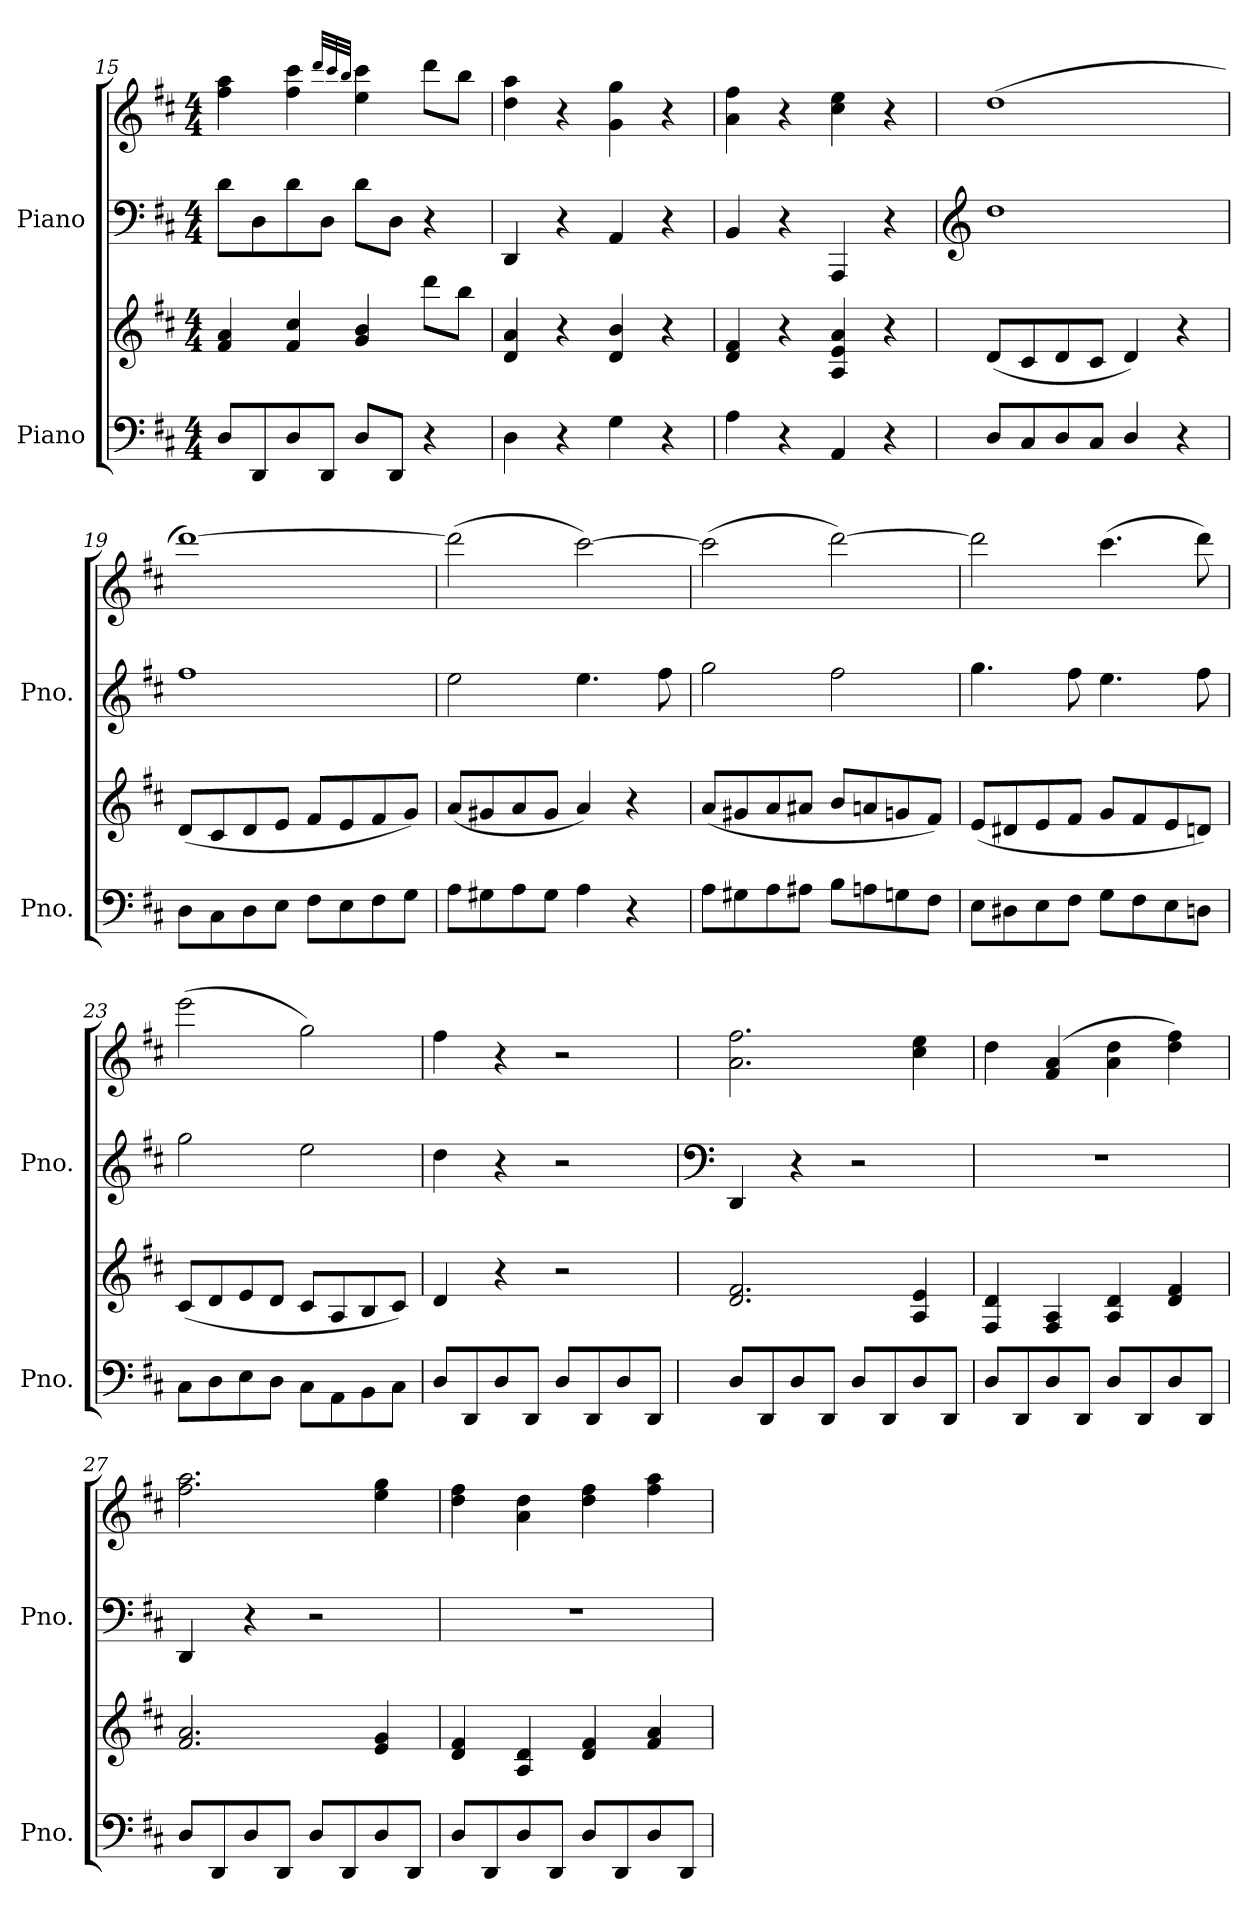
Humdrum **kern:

**kern	**kern	**dynam	**kern	**kern	**dynam
*part2	*part2	*part2	*part1	*part1	*part1
*staff4	*staff3	*staff3/4	*staff2	*staff1	*staff1/2
*I"Piano	*	*	*I"Piano	*	*
*I'Pno.	*	*	*I'Pno.	*	*
!!LO:LB:g=z
*clefF4	*clefG2	*	*clefF4	*clefG2	*
*k[f#c#]	*k[f#c#]	*	*k[f#c#]	*k[f#c#]	*
*M4/4	*M4/4	*	*M4/4	*M4/4	*
=15	=15	=15	=15	=15	=15
8D/L	4f#/ 4a/	.	8d\L	4ff#\ 4aa\	.
8DD/	.	.	8D\	.	.
8D/	4f#/ 4cc#/	.	8d\	4ff#\ 4ccc#\	.
8DD/J	.	.	8D\J	.	.
.	.	.	.	32qddd/LLL	.
.	.	.	.	32qccc#/	.
.	.	.	.	32qbb/JJJ	.
8D/L	4g/ 4b/	.	8d\L	4ee\ 4ccc#\	.
8DD/J	.	.	8D\J	.	.
4r	8ddd\L	.	4r	8ddd\L	.
.	8bb\J	.	.	8bb\J	.
=16	=16	=16	=16	=16	=16
4D\	4d/ 4a/	.	4DD/	4dd\ 4aa\	.
4r	4r	.	4r	4r	.
4G\	4d/ 4b/	.	4AA/	4g\ 4gg\	.
4r	4r	.	4r	4r	.
=17	=17	=17	=17	=17	=17
4A\	4d/ 4f#/	.	4BB/	4a\ 4ff#\	.
4r	4r	.	4r	4r	.
4AA/	4A/ 4e/ 4a/	.	4AAA/	4cc#\ 4ee\	.
4r	4r	.	4r	4r	.
=18	=18	=18	=18	=18	=18
*	*	*	*clefG2	*	*
!	!	!LO:DY:b=2	!	!	!
!	!	!LO:DY:n=1:b	!	!	!LO:DY:b=2
!	!	!	!	!	!LO:DY:n=1:b
8D/L	(<8d/L	mp mp	1dd	(>1dd	mp mp
8C#/	8c#/	.	.	.	.
8D/	8d/	.	.	.	.
8C#/J	8c#/J	.	.	.	.
4D/	4d/)	.	.	.	.
4r	4r	.	.	.	.
=19	=19	=19	=19	=19	=19
8D\L	(<8d/L	.	1ff#	[1ddd)	.
8C#\	8c#/	.	.	.	.
8D\	8d/	.	.	.	.
8E\J	8e/J	.	.	.	.
8F#\L	8f#/L	.	.	.	.
8E\	8e/	.	.	.	.
8F#\	8f#/	.	.	.	.
8G\J	8g/J)	.	.	.	.
!!LO:LB:g=z
=20	=20	=20	=20	=20	=20
8A\L	(<8a/L	.	2ee\	(>2ddd\]	.
8G#X\	8g#X/	.	.	.	.
8A\	8a/	.	.	.	.
8G#\J	8g#/J	.	.	.	.
4A\	4a/)	.	4.ee\	[2ccc#\)	.
4r	4r	.	.	.	.
.	.	.	8ff#\	.	.
=21	=21	=21	=21	=21	=21
8A\L	(<8a/L	.	2gg\	(>2ccc#\]	.
8G#X\	8g#X/	.	.	.	.
8A\	8a/	.	.	.	.
8A#X\J	8a#X/J	.	.	.	.
8B\L	8b/L	.	2ff#\	[2ddd\)	.
8An\	8an/	.	.	.	.
8Gn\	8gn/	.	.	.	.
8F#\J	8f#/J)	.	.	.	.
=22	=22	=22	=22	=22	=22
8E\L	(<8e/L	.	4.gg\	2ddd\]	.
8D#X\	8d#X/	.	.	.	.
8E\	8e/	.	.	.	.
8F#\J	8f#/J	.	8ff#\	.	.
8G\L	8g/L	.	4.ee\	(>4.ccc#\	.
8F#\	8f#/	.	.	.	.
8E\	8e/	.	.	.	.
8Dn\J	8dn/J)	.	8ff#\	8ddd\)	.
=23	=23	=23	=23	=23	=23
8C#\L	(<8c#/L	.	2gg\	(>2eee\	.
8D\	8d/	.	.	.	.
8E\	8e/	.	.	.	.
8D\J	8d/J	.	.	.	.
8C#\L	8c#/L	.	2ee\	2gg\)	.
8AA\	8A/	.	.	.	.
8BB\	8B/	.	.	.	.
8C#\J	8c#/J)	.	.	.	.
!!LO:PB:g=z
=24	=24	=24	=24	=24	=24
8D/L	4d/	.	4dd\	4ff#\	.
8DD/	.	.	.	.	.
8D/	4r	.	4r	4r	.
8DD/J	.	.	.	.	.
8D/L	2r	.	2r	2r	.
8DD/	.	.	.	.	.
8D/	.	.	.	.	.
8DD/J	.	.	.	.	.
=25	=25	=25	=25	=25	=25
*	*	*	*clefF4	*	*
!	!	!LO:DY:b=2	!	!	!
!	!	!LO:DY:n=1:b	!	!	!LO:DY:b=2
!	!	!	!	!	!LO:DY:n=1:b
8D/L	2.d/ 2.f#/	mf mf	4DD/	2.a\ 2.ff#\	mf mf
8DD/	.	.	.	.	.
8D/	.	.	4r	.	.
8DD/J	.	.	.	.	.
8D/L	.	.	2r	.	.
8DD/	.	.	.	.	.
8D/	4A/ 4e/	.	.	4cc#\ 4ee\	.
8DD/J	.	.	.	.	.
=26	=26	=26	=26	=26	=26
8D/L	4F#/ 4d/	.	1r	4dd\	.
8DD/	.	.	.	.	.
8D/	4F#/ 4A/	.	.	(>4f#/ 4a/	.
8DD/J	.	.	.	.	.
8D/L	4A/ 4d/	.	.	4a\ 4dd\	.
8DD/	.	.	.	.	.
8D/	4d/ 4f#/	.	.	4dd\ 4ff#\)	.
8DD/J	.	.	.	.	.
=27	=27	=27	=27	=27	=27
8D/L	2.f#/ 2.a/	.	4DD/	2.ff#\ 2.aa\	.
8DD/	.	.	.	.	.
8D/	.	.	4r	.	.
8DD/J	.	.	.	.	.
8D/L	.	.	2r	.	.
8DD/	.	.	.	.	.
8D/	4e/ 4g/	.	.	4ee\ 4gg\	.
8DD/J	.	.	.	.	.
=28	=28	=28	=28	=28	=28
8D/L	4d/ 4f#/	.	1r	4dd\ 4ff#\	.
8DD/	.	.	.	.	.
8D/	4A/ 4d/	.	.	4a\ 4dd\	.
8DD/J	.	.	.	.	.
8D/L	4d/ 4f#/	.	.	4dd\ 4ff#\	.
8DD/	.	.	.	.	.
8D/	4f#/ 4a/	.	.	4ff#\ 4aa\	.
8DD/J	.	.	.	.	.
=	=	=	=	=	=
*-	*-	*-	*-	*-	*-
